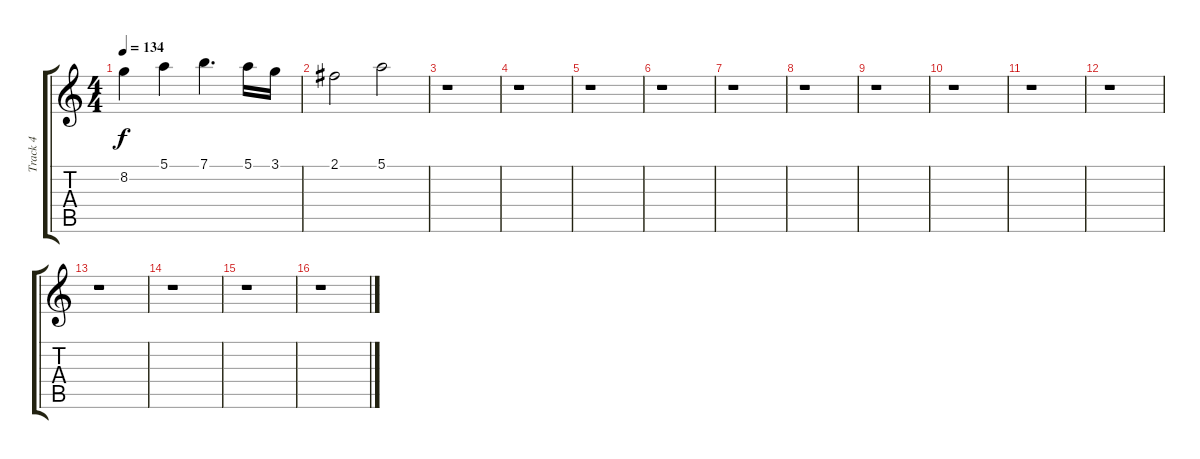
\track ("Track 4" "Track 4") {instrument distortionguitar}
\staff {score tabs}
\tuning (E4 B3 G3 D3 A2 E2) {hide}
\ts (4 4)
\tempo 134
\clef g2
\ks c
8.2.4{dy f} 5.1.4 7.1.4{d} 5.1.16 3.1.16 |
2.1.2 5.1.2 |
r.1 |
r.1 |
r.1 |
r.1 |
r.1 |
r.1 |
r.1 |
r.1 |
r.1 |
r.1 |
r.1 |
r.1 |
r.1 |
r.1
